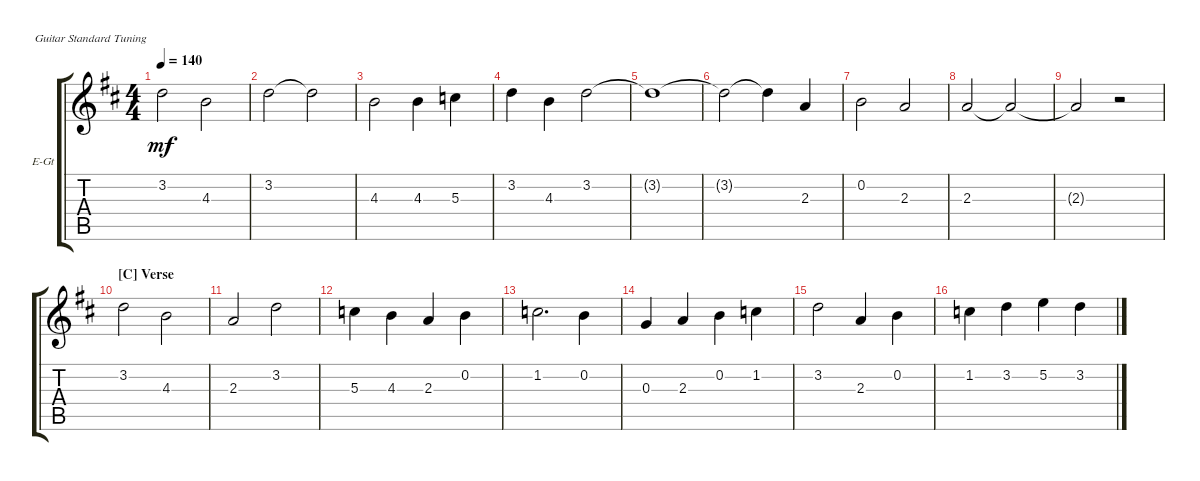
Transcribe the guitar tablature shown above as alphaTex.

\defaultSystemsLayout 4
\bracketExtendMode groupsimilarinstruments
\firstSystemTrackNameOrientation horizontal
\otherSystemsTrackNameOrientation horizontal
\track ("Art's Voice" "E-Gt") {instrument electricguitarclean}
\staff {score tabs}
\tuning (E4 B3 G3 D3 A2 E2)
\ts (4 4)
\tempo 140
\clef g2
\ks d
3.2{t}.2{dy mf} 4.3.2 |
3.2.2 3.2{t}.2 |
4.3.2 4.3.4 5.3.4 |
3.2.4 4.3.4 3.2.2 |
3.2{t}.1 |
3.2{t}.2 3.2{t}.4 2.3.4 |
0.2.2 2.3.2 |
2.3.2 2.3{t}.2 |
2.3{t}.2 r.2 |
\section ("C" "Verse")
3.2.2 4.3.2 |
2.3.2 3.2.2 |
5.3.4 4.3.4 2.3.4 0.2.4 |
1.2.2{d} 0.2.4 |
0.3.4 2.3.4 0.2.4 1.2.4 |
3.2.2 2.3.4 0.2.4 |
1.2.4 3.2.4 5.2.4 3.2.4
